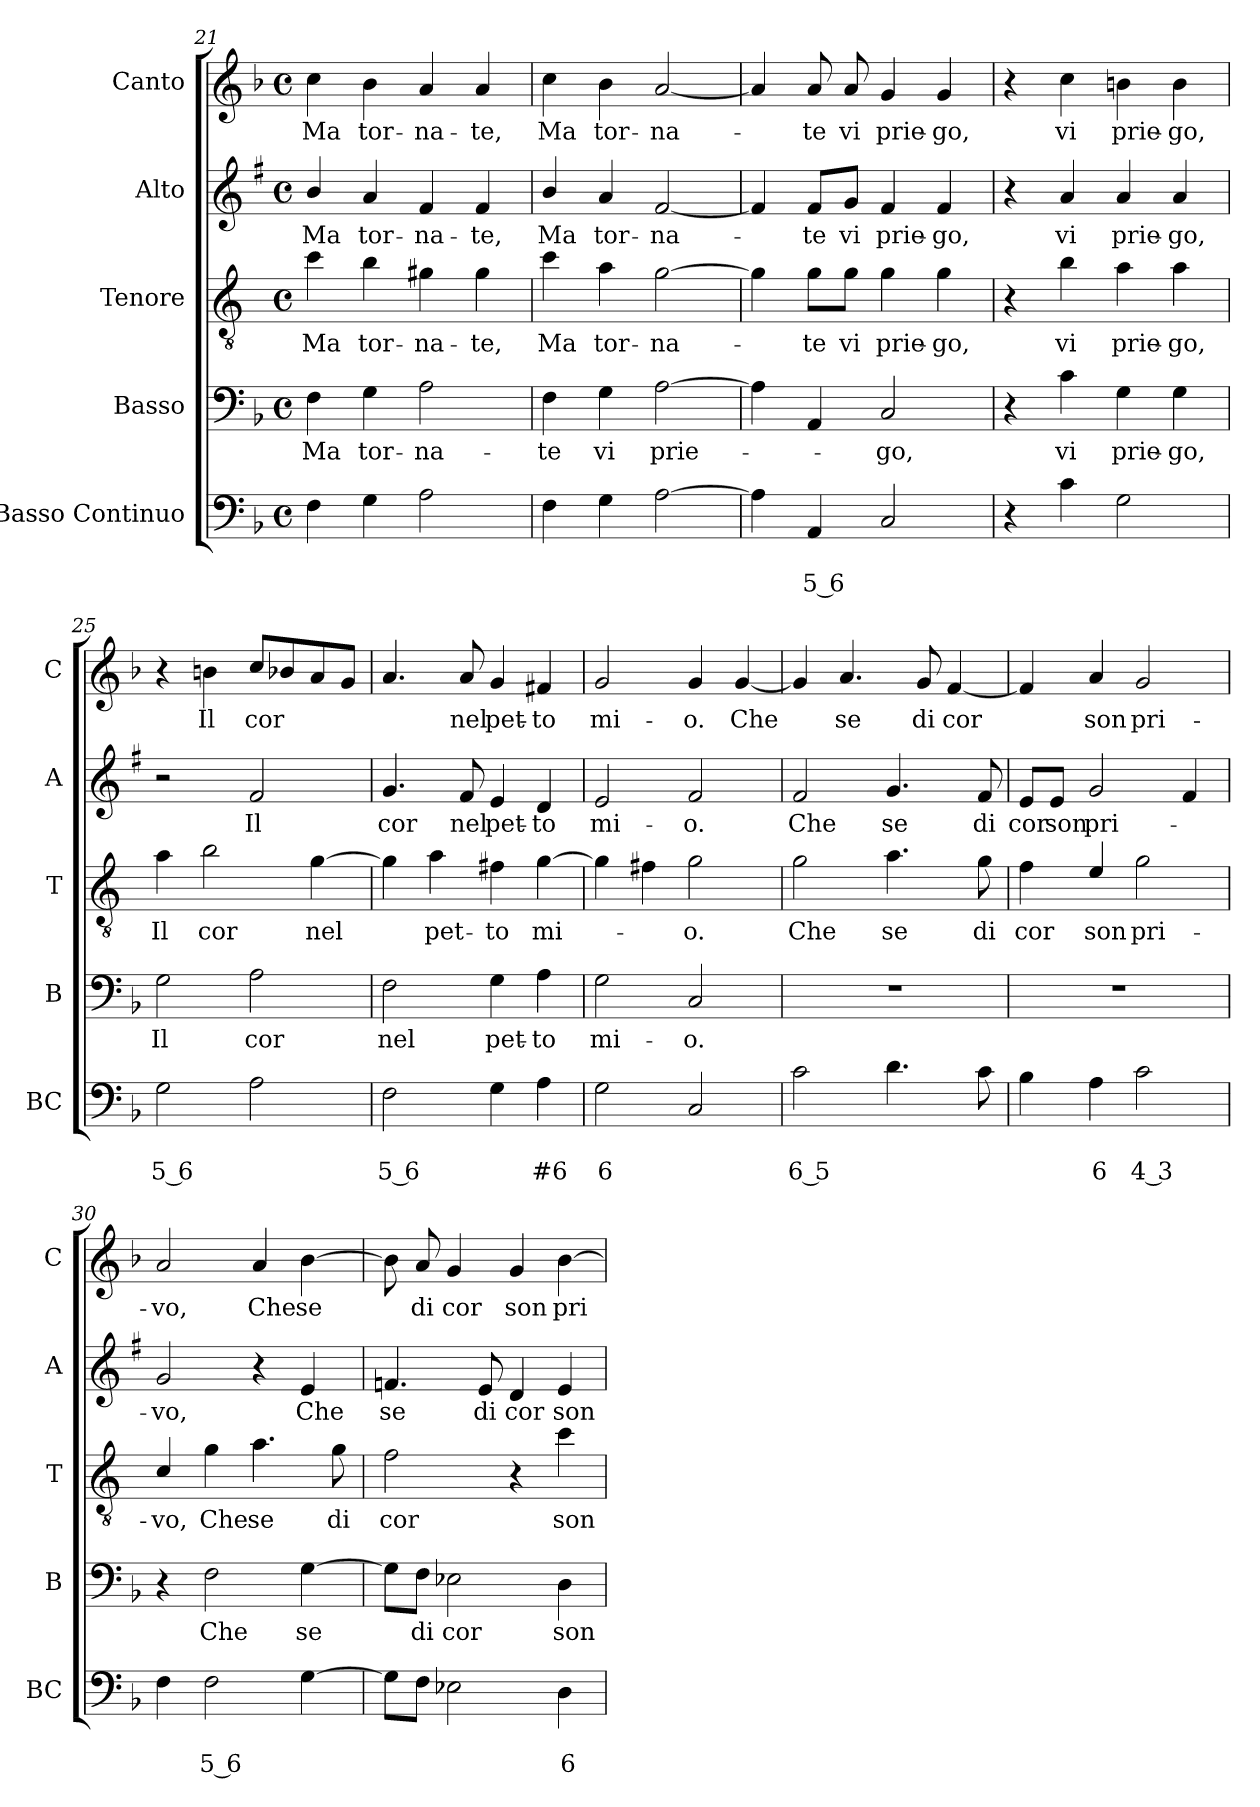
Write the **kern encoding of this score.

**kern	**text	**text	**kern	**text	**kern	**text	**kern	**text	**kern	**text
*part5	*part5	*part5	*part4	*part4	*part3	*part3	*part2	*part2	*part1	*part1
*staff5	*staff5	*staff5	*staff4	*staff4	*staff3	*staff3	*staff2	*staff2	*staff1	*staff1
*I"Basso Continuo	*	*	*I"Basso	*	*I"Tenore	*	*I"Alto	*	*I"Canto	*
*I'BC	*	*	*I'B	*	*I'T	*	*I'A	*	*I'C	*
!!LO:LB:g=z
*clefF4	*	*	*clefF4	*	*clefGv2	*	*clefG2	*	*clefG2	*
*	*	*	*	*	*ITrd4c7	*	*ITrd1c2	*	*	*
*k[b-]	*	*	*k[b-]	*	*k[b-]	*	*k[b-]	*	*k[b-]	*
*F:	*	*	*F:	*	*F:	*	*F:	*	*F:	*
*M4/4	*	*	*M4/4	*	*M4/4	*	*M4/4	*	*M4/4	*
*met(c)	*	*	*met(c)	*	*met(c)	*	*met(c)	*	*met(c)	*
=21	=21	=21	=21	=21	=21	=21	=21	=21	=21	=21
!	!	!	!	!LO:LY:b	!	!LO:LY:b	!	!LO:LY:b	!	!LO:LY:b
4F\	.	.	4F\	Ma	4f\	Ma	4a/	Ma	4cc\	Ma
!	!	!	!	!LO:LY:b	!	!LO:LY:b	!	!LO:LY:b	!	!LO:LY:b
4G\	.	.	4G\	tor-	4e\	tor-	4g/	tor-	4b-\	tor-
!	!	!	!	!LO:LY:b	!	!LO:LY:b	!	!LO:LY:b	!	!LO:LY:b
2A\	.	.	2A\	-na-	4c#X\	-na-	4e/	-na-	4a/	-na-
!	!	!	!	!	!	!LO:LY:b	!	!LO:LY:b	!	!LO:LY:b
.	.	.	.	.	4c#\	-te,	4e/	-te,	4a/	-te,
=22	=22	=22	=22	=22	=22	=22	=22	=22	=22	=22
!	!	!	!	!LO:LY:b	!	!LO:LY:b	!	!LO:LY:b	!	!LO:LY:b
4F\	.	.	4F\	-te	4f\	Ma	4a/	Ma	4cc\	Ma
!	!	!	!	!LO:LY:b	!	!LO:LY:b	!	!LO:LY:b	!	!LO:LY:b
4G\	.	.	4G\	vi	4d\	tor-	4g/	tor-	4b-\	tor-
!	!	!	!	!LO:LY:b	!	!LO:LY:b	!	!LO:LY:b	!	!LO:LY:b
[2A\	.	.	[2A\	prie-	[2c\	-na-	[2e/	-na-	[2a/	-na-
=23	=23	=23	=23	=23	=23	=23	=23	=23	=23	=23
4A\]	.	.	4A\]	.	4c\]	.	4e/]	.	4a/]	.
!	!	!LO:LY:b	!	!	!	!LO:LY:b	!	!LO:LY:b	!	!LO:LY:b
4AA/	.	5 6	4AA/	.	8c\L	-te	8e/L	-te	8a/	-te
!	!	!	!	!	!	!LO:LY:b	!	!LO:LY:b	!	!LO:LY:b
.	.	.	.	.	8c\J	vi	8f/J	vi	8a/	vi
!	!	!	!	!LO:LY:b	!	!LO:LY:b	!	!LO:LY:b	!	!LO:LY:b
2C/	.	.	2C/	-go,	4c\	prie-	4e/	prie-	4g/	prie-
!	!	!	!	!	!	!LO:LY:b	!	!LO:LY:b	!	!LO:LY:b
.	.	.	.	.	4c\	-go,	4e/	-go,	4g/	-go,
=24	=24	=24	=24	=24	=24	=24	=24	=24	=24	=24
4r	.	.	4r	.	4r	.	4r	.	4r	.
!	!	!	!	!LO:LY:b	!	!LO:LY:b	!	!LO:LY:b	!	!LO:LY:b
4c\	.	.	4c\	vi	4e\	vi	4g/	vi	4cc\	vi
!	!	!	!	!LO:LY:b	!	!LO:LY:b	!	!LO:LY:b	!	!LO:LY:b
2G\	.	.	4G\	prie-	4d\	prie-	4g/	prie-	4bn\	prie-
!	!	!	!	!LO:LY:b	!	!LO:LY:b	!	!LO:LY:b	!	!LO:LY:b
.	.	.	4G\	-go,	4d\	-go,	4g/	-go,	4b\	-go,
=25	=25	=25	=25	=25	=25	=25	=25	=25	=25	=25
!	!	!LO:LY:b	!	!LO:LY:b	!	!LO:LY:b	!	!	!	!
2G\	.	5 6	2G\	Il	4d\	Il	2r	.	4r	.
!	!	!	!	!	!	!LO:LY:b	!	!	!	!LO:LY:b
.	.	.	.	.	2e\	cor	.	.	4bn\	Il
!	!	!	!	!LO:LY:b	!	!	!	!LO:LY:b	!	!LO:LY:b
2A\	.	.	2A\	cor	.	.	2e/	Il	8cc/L	cor
.	.	.	.	.	.	.	.	.	8b-X/	.
!	!	!	!	!	!	!LO:LY:b	!	!	!	!
.	.	.	.	.	[4c\	nel	.	.	8a/	.
.	.	.	.	.	.	.	.	.	8g/J	.
=26	=26	=26	=26	=26	=26	=26	=26	=26	=26	=26
!	!	!LO:LY:b	!	!LO:LY:b	!	!	!	!LO:LY:b	!	!
2F\	.	5 6	2F\	nel	4c\]	.	4.f/	cor	4.a/	.
!	!	!	!	!	!	!LO:LY:b	!	!	!	!
.	.	.	.	.	4d\	pet-	.	.	.	.
!	!	!	!	!	!	!	!	!LO:LY:b	!	!LO:LY:b
.	.	.	.	.	.	.	8e/	nel	8a/	nel
!	!	!	!	!LO:LY:b	!	!LO:LY:b	!	!LO:LY:b	!	!LO:LY:b
4G\	.	.	4G\	pet-	4Bn\	-to	4d/	pet-	4g/	pet-
!	!	!LO:LY:b	!	!LO:LY:b	!	!LO:LY:b	!	!LO:LY:b	!	!LO:LY:b
4A\	.	#6	4A\	-to	[4c\	mi-	4c/	-to	4f#X/	-to
=27	=27	=27	=27	=27	=27	=27	=27	=27	=27	=27
!	!	!LO:LY:b	!	!LO:LY:b	!	!	!	!LO:LY:b	!	!LO:LY:b
2G\	.	6	2G\	mi-	4c\]	.	2d/	mi-	2g/	mi-
.	.	.	.	.	4Bn\	.	.	.	.	.
!	!	!	!	!LO:LY:b	!	!LO:LY:b	!	!LO:LY:b	!	!LO:LY:b
2C/	.	.	2C/	-o.	2c\	-o.	2e/	-o.	4g/	-o.
!	!	!	!	!	!	!	!	!	!	!LO:LY:b
.	.	.	.	.	.	.	.	.	[4g/	Che
!!LO:LB:g=z
=28	=28	=28	=28	=28	=28	=28	=28	=28	=28	=28
!	!	!LO:LY:b	!	!	!	!LO:LY:b	!	!LO:LY:b	!	!
2c\	.	6 5	1r	.	2c\	Che	2e/	Che	4g/]	.
!	!	!	!	!	!	!	!	!	!	!LO:LY:b
.	.	.	.	.	.	.	.	.	4.a/	se
!	!	!	!	!	!	!LO:LY:b	!	!LO:LY:b	!	!
4.d\	.	.	.	.	4.d\	se	4.f/	se	.	.
!	!	!	!	!	!	!	!	!	!	!LO:LY:b
.	.	.	.	.	.	.	.	.	8g/	di
!	!	!	!	!	!	!	!	!	!	!LO:LY:b
.	.	.	.	.	.	.	.	.	[4f/	cor
!	!	!	!	!	!	!LO:LY:b	!	!LO:LY:b	!	!
8c\	.	.	.	.	8c\	di	8e/	di	.	.
=29	=29	=29	=29	=29	=29	=29	=29	=29	=29	=29
!	!	!	!	!	!	!LO:LY:b	!	!LO:LY:b	!	!
4B-\	.	.	1r	.	4B-\	cor	8d/L	cor	4f/]	.
!	!	!	!	!	!	!	!	!LO:LY:b	!	!
.	.	.	.	.	.	.	8d/J	son	.	.
!	!	!LO:LY:b	!	!	!	!LO:LY:b	!	!LO:LY:b	!	!LO:LY:b
4A\	.	6	.	.	4A/	son	2f/	pri-	4a/	son
!	!	!LO:LY:b	!	!	!	!LO:LY:b	!	!	!	!LO:LY:b
2c\	.	4 3	.	.	2c\	pri-	.	.	2g/	pri-
.	.	.	.	.	.	.	4e/	.	.	.
=30	=30	=30	=30	=30	=30	=30	=30	=30	=30	=30
!	!	!	!	!	!	!LO:LY:b	!	!LO:LY:b	!	!LO:LY:b
4F\	.	.	4r	.	4F/	-vo,	2f/	-vo,	2a/	-vo,
!	!	!LO:LY:b	!	!LO:LY:b	!	!LO:LY:b	!	!	!	!
2F\	.	5 6	2F\	Che	4c\	Che	.	.	.	.
!	!	!	!	!	!	!LO:LY:b	!	!	!	!LO:LY:b
.	.	.	.	.	4.d\	se	4r	.	4a/	Che
!	!	!	!	!LO:LY:b	!	!	!	!LO:LY:b	!	!LO:LY:b
[4G\	.	.	[4G\	se	.	.	4d/	Che	[4b-\	se
!	!	!	!	!	!	!LO:LY:b	!	!	!	!
.	.	.	.	.	8c\	di	.	.	.	.
=31	=31	=31	=31	=31	=31	=31	=31	=31	=31	=31
!	!	!	!	!	!	!LO:LY:b	!	!LO:LY:b	!	!
8G\L]	.	.	8G\L]	.	2B-\	cor	4.e-X/	se	8b-\]	.
!	!	!	!	!LO:LY:b	!	!	!	!	!	!LO:LY:b
8F\J	.	.	8F\J	di	.	.	.	.	8a/	di
!	!	!	!	!LO:LY:b	!	!	!	!	!	!LO:LY:b
2E-X\	.	.	2E-X\	cor	.	.	.	.	4g/	cor
!	!	!	!	!	!	!	!	!LO:LY:b	!	!
.	.	.	.	.	.	.	8d/	di	.	.
!	!	!	!	!	!	!	!	!LO:LY:b	!	!LO:LY:b
.	.	.	.	.	4r	.	4c/	cor	4g/	son
!	!	!LO:LY:b	!	!LO:LY:b	!	!LO:LY:b	!	!LO:LY:b	!	!LO:LY:b
4D\	.	6	4D\	son	4f\	son	4d/	son	[4b-\	pri-
=	=	=	=	=	=	=	=	=	=	=
*-	*-	*-	*-	*-	*-	*-	*-	*-	*-	*-
